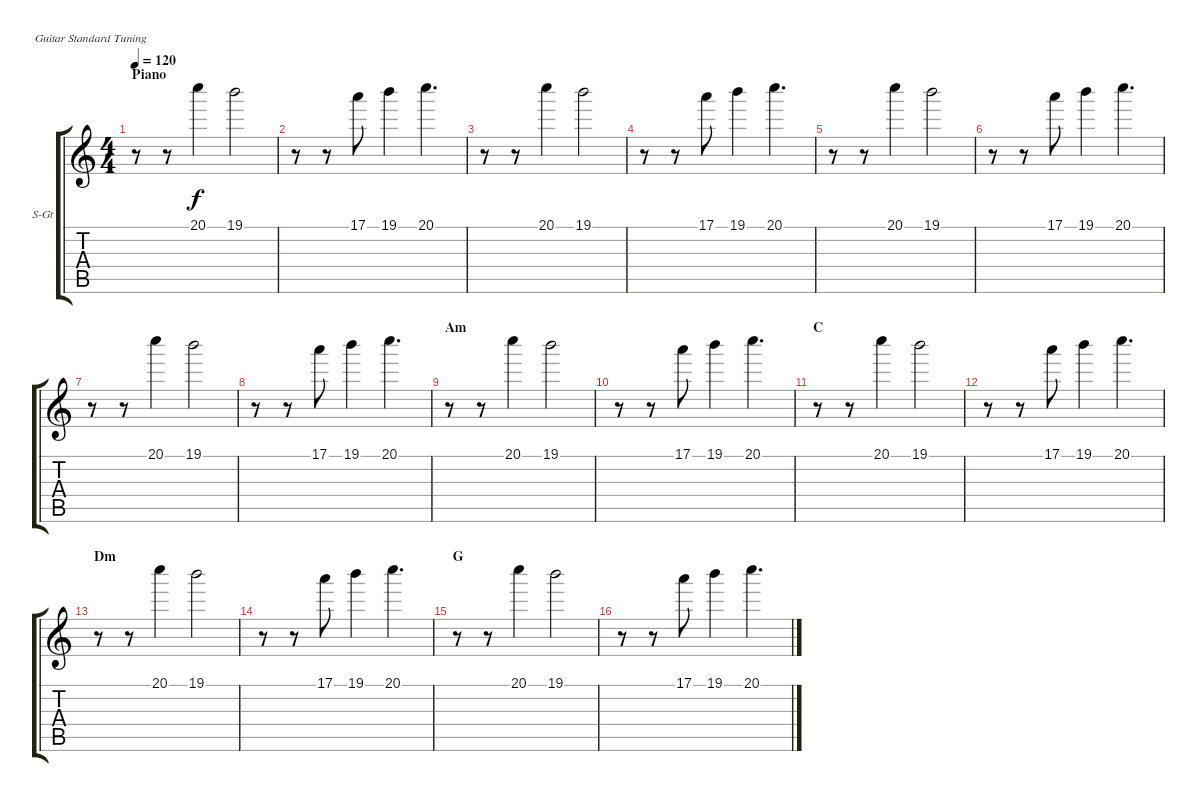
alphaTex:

\bracketExtendMode groupsimilarinstruments
\firstSystemTrackNameOrientation horizontal
\otherSystemsTrackNameOrientation horizontal
\track ("Пианино" "S-Gt") {instrument acousticgrandpiano}
\staff {score tabs}
\tuning (E4 B3 G3 D3 A2 E2)
\displaytranspose 12
\ts (4 4)
\section ("" "Piano")
\tempo 120
\clef g2
\ks c
r.8{dy f} r.8 20.1.4 19.1.2 |
r.8 r.8 17.1.8 19.1.4 20.1.4{d} |
r.8 r.8 20.1.4 19.1.2 |
r.8 r.8 17.1.8 19.1.4 20.1.4{d} |
r.8 r.8 20.1.4 19.1.2 |
r.8 r.8 17.1.8 19.1.4 20.1.4{d} |
r.8 r.8 20.1.4 19.1.2 |
r.8 r.8 17.1.8 19.1.4 20.1.4{d} |
\section ("" "Am")
r.8 r.8 20.1.4 19.1.2 |
r.8 r.8 17.1.8 19.1.4 20.1.4{d} |
\section ("" "C")
r.8 r.8 20.1.4 19.1.2 |
r.8 r.8 17.1.8 19.1.4 20.1.4{d} |
\section ("" "Dm")
r.8 r.8 20.1.4 19.1.2 |
r.8 r.8 17.1.8 19.1.4 20.1.4{d} |
\section ("" "G")
r.8 r.8 20.1.4 19.1.2 |
r.8 r.8 17.1.8 19.1.4 20.1.4{d}
